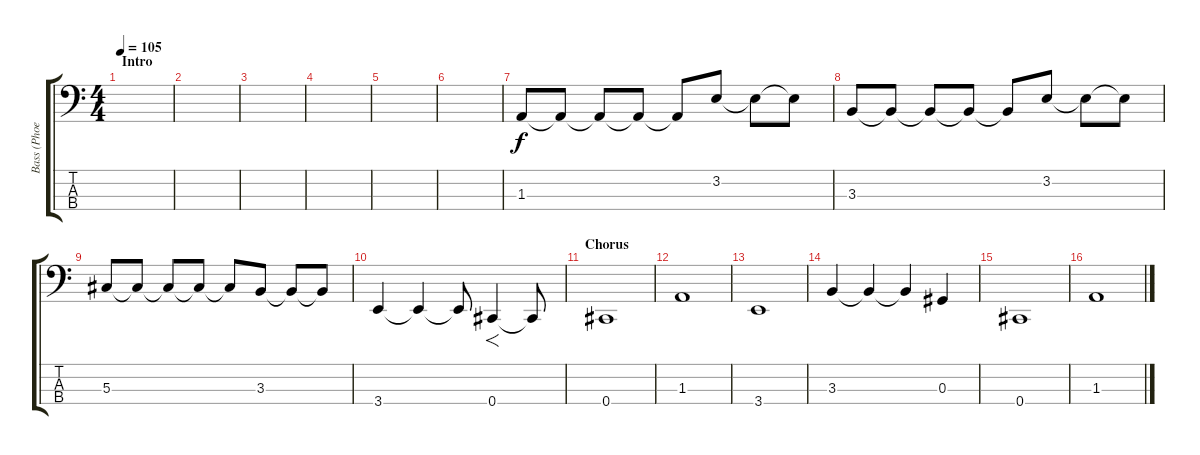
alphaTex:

\track ("Bass (Phoenix)" "Bass (Phoe") {instrument electricbassfinger}
\staff {score tabs}
\tuning (Gb2 Db2 Ab1 Db1) {hide}
\ts (4 4)
\section ("" "Intro")
\tempo 105
\clef f4
\ks c
|
|
|
|
|
|
1.3.8 1.3{t}.8 1.3{t}.8 1.3{t}.8 1.3{t}.8 3.2.8 3.2{t}.8 3.2{t}.8 |
3.3.8 3.3{t}.8 3.3{t}.8 3.3{t}.8 3.3{t}.8 3.2.8 3.2{t}.8 3.2{t}.8 |
5.3.8 5.3{t}.8 5.3{t}.8 5.3{t}.8 5.3{t}.8 3.3.8 3.3{t}.8 3.3{t}.8 |
3.4.4 3.4{t}.4 3.4{t}.8 0.4.4{f} 0.4{t}.8 |
\section ("" "Chorus")
0.4.1 |
1.3.1 |
3.4.1 |
3.3.4 3.3{t}.4 3.3{t}.4 0.3.4 |
0.4.1 |
1.3.1
